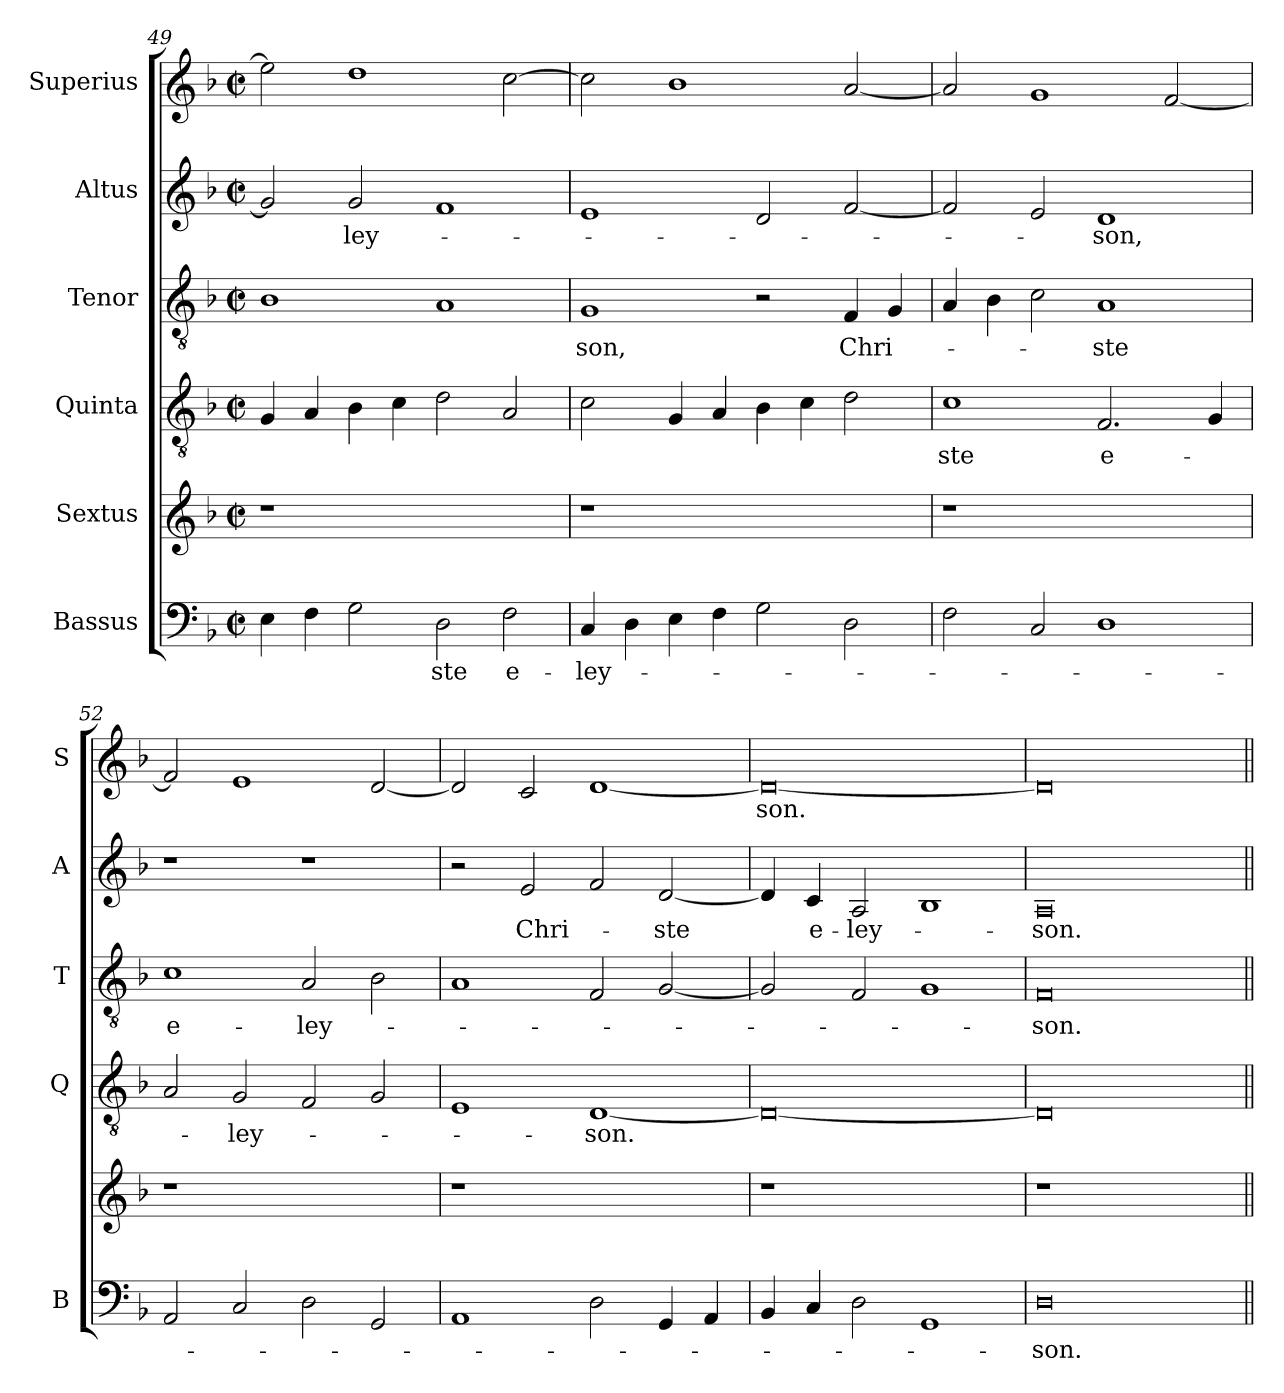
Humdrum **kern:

**kern	**text	**kern	**kern	**text	**kern	**text	**kern	**text	**kern	**text
*part6	*part6	*part5	*part4	*part4	*part3	*part3	*part2	*part2	*part1	*part1
*staff6	*staff6	*staff5	*staff4	*staff4	*staff3	*staff3	*staff2	*staff2	*staff1	*staff1
*I"Bassus	*	*I"Sextus	*I"Quinta	*	*I"Tenor	*	*I"Altus	*	*I"Superius	*
*I'B	*	*	*I'Q	*	*I'T	*	*I'A	*	*I'S	*
*clefF4	*	*clefG2	*clefGv2	*	*clefGv2	*	*clefG2	*	*clefG2	*
*k[b-]	*	*k[b-]	*k[b-]	*	*k[b-]	*	*k[b-]	*	*k[b-]	*
*F:	*	*F:	*F:	*	*F:	*	*F:	*	*F:	*
*M2/2	*	*M2/2	*M2/2	*	*M2/2	*	*M2/2	*	*M2/2	*
*met(c|)	*	*met(c|)	*met(c|)	*	*met(c|)	*	*met(c|)	*	*met(c|)	*
=49	=49	=49	=49	=49	=49	=49	=49	=49	=49	=49
4E\	.	1r	4G/	.	1B-	.	2g/]	.	2ee\]	.
4F\	.	.	4A/	.	.	.	.	.	.	.
!	!	!	!	!	!	!	!	!LO:LY:b	!	!
2G\	.	.	4B-\	.	.	.	2g/	-ley-	1dd	.
.	.	.	4c\	.	.	.	.	.	.	.
!	!LO:LY:b	!	!	!	!	!	!	!	!	!
2D\	-ste	1ryy	2d\	.	1A	.	1f	.	.	.
!	!LO:LY:b	!	!	!	!	!	!	!	!	!
2F\	e-	.	2A/	.	.	.	.	.	[2cc\	.
=50	=50	=50	=50	=50	=50	=50	=50	=50	=50	=50
!	!LO:LY:b	!	!	!	!	!LO:LY:b	!	!	!	!
4C/	-ley-	1r	2c\	.	1G	-son,	1e	.	2cc\]	.
4D\	.	.	.	.	.	.	.	.	.	.
4E\	.	.	4G/	.	.	.	.	.	1b-	.
4F\	.	.	4A/	.	.	.	.	.	.	.
2G\	.	1ryy	4B-\	.	2r	.	2d/	.	.	.
.	.	.	4c\	.	.	.	.	.	.	.
!	!	!	!	!	!	!LO:LY:b	!	!	!	!
2D\	.	.	2d\	.	4F/	Chri-	[2f/	.	[2a/	.
.	.	.	.	.	4G/	.	.	.	.	.
=51	=51	=51	=51	=51	=51	=51	=51	=51	=51	=51
!	!	!	!	!LO:LY:b	!	!	!	!	!	!
2F\	.	1r	1c	-ste	4A/	.	2f/]	.	2a/]	.
.	.	.	.	.	4B-\	.	.	.	.	.
2C/	.	.	.	.	2c\	.	2e/	.	1g	.
!	!	!	!	!LO:LY:b	!	!LO:LY:b	!	!LO:LY:b	!	!
1D	.	1ryy	2.F/	e-	1A	-ste	1d	-son,	.	.
.	.	.	.	.	.	.	.	.	[2f/	.
.	.	.	4G/	.	.	.	.	.	.	.
!!LO:LB:g=z
=52	=52	=52	=52	=52	=52	=52	=52	=52	=52	=52
!	!	!	!	!	!	!LO:LY:b	!	!	!	!
2AA/	.	1r	2A/	.	1c	e-	1r	.	2f/]	.
!	!	!	!	!LO:LY:b	!	!	!	!	!	!
2C/	.	.	2G/	-ley-	.	.	.	.	1e	.
!	!	!	!	!	!	!LO:LY:b	!	!	!	!
2D\	.	1ryy	2F/	.	2A/	-ley-	1r	.	.	.
2GG/	.	.	2G/	.	2B-\	.	.	.	[2d/	.
=53	=53	=53	=53	=53	=53	=53	=53	=53	=53	=53
1AA	.	1r	1E	.	1A	.	2r	.	2d/]	.
!	!	!	!	!	!	!	!	!LO:LY:b	!	!
.	.	.	.	.	.	.	2e/	Chri-	2c/	.
!	!	!	!	!LO:LY:b	!	!	!	!	!	!
2D\	.	1ryy	[1D	-son.	2F/	.	2f/	.	[1d	.
!	!	!	!	!	!	!	!	!LO:LY:b	!	!
4GG/	.	.	.	.	[2G/	.	[2d/	-ste	.	.
4AA/	.	.	.	.	.	.	.	.	.	.
=54	=54	=54	=54	=54	=54	=54	=54	=54	=54	=54
!	!	!	!	!	!	!	!	!	!	!LO:LY:b
4BB-/	.	1r	0D_	.	2G/]	.	4d/]	.	0d_	-son.
!	!	!	!	!	!	!	!	!LO:LY:b	!	!
4C/	.	.	.	.	.	.	4c/	e-	.	.
!	!	!	!	!	!	!	!	!LO:LY:b	!	!
2D\	.	.	.	.	2F/	.	2A/	-ley-	.	.
1GG	.	1ryy	.	.	1G	.	1B-	.	.	.
=55	=55	=55	=55	=55	=55	=55	=55	=55	=55	=55
!	!LO:LY:b	!	!	!	!	!LO:LY:b	!	!LO:LY:b	!	!
0D	-son.	1r	0D]	.	0F	-son.	0A	-son.	0d]	.
.	.	1ryy	.	.	.	.	.	.	.	.
=||	=||	=||	=||	=||	=||	=||	=||	=||	=||	=||
*-	*-	*-	*-	*-	*-	*-	*-	*-	*-	*-
